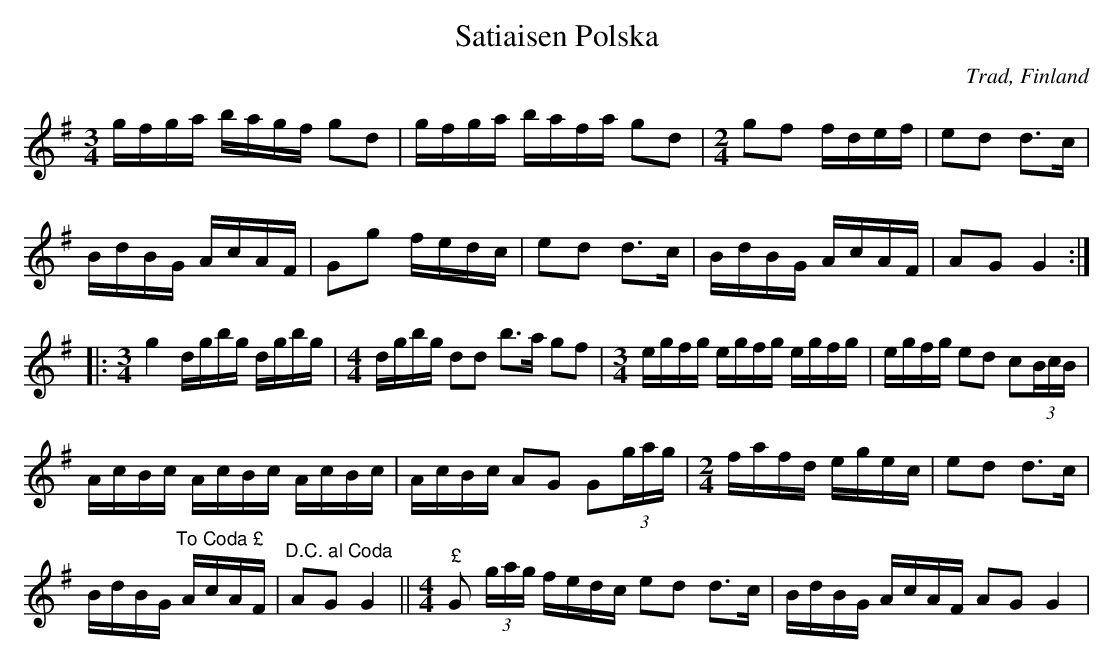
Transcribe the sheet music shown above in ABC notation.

X:1
T:Satiaisen Polska
Q:100
O:Trad, Finland
L:1/16
M:3/4
K:G
gfga bagf g2d2 | gfga bafa g2d2 |[M:2/4] g2f2 fdef | e2d2 d2>c2 |
 BdBG AcAF | G2g2 fedc | e2d2 d2>c2 | BdBG AcAF | A2G2 G4 ::
[M:3/4] g4 dgbg dgbg |[M:4/4] dgbg d2d2 b2>a2 g2f2 | [M:3/4] egfg egfg egfg | egfg e2d2 c2(3BcB |
 AcBc AcBc AcBc | AcBc A2G2 G2(3gag | [M:2/4] fafd egec | e2d2 d2>c2 |
BdBG"^To Coda £" AcAF |"^D.C. al Coda"  A2G2 G4 || [M:4/4]"^£" G2 (3gag fedc e2d2 d2>c2 | BdBG AcAF A2G2 G4 |
